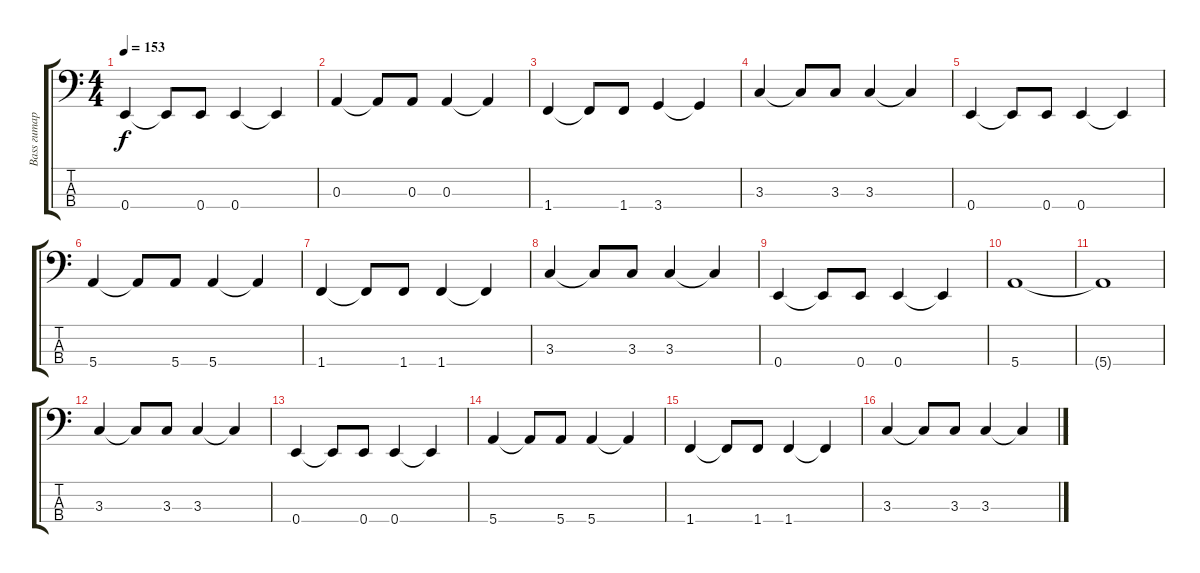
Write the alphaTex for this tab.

\track ("Bass гитара" "Bass гитар") {instrument fretlessbass}
\staff {score tabs}
\tuning (G2 D2 A1 E1) {hide}
\ts (4 4)
\tempo 153
\clef f4
\ks c
0.4.4{dy f} 0.4{t}.8 0.4.8 0.4.4 0.4{t}.4 |
0.3.4 0.3{t}.8 0.3.8 0.3.4 0.3{t}.4 |
1.4.4 1.4{t}.8 1.4.8 3.4.4 3.4{t}.4 |
3.3.4 3.3{t}.8 3.3.8 3.3.4 3.3{t}.4 |
0.4.4 0.4{t}.8 0.4.8 0.4.4 0.4{t}.4 |
5.4.4 5.4{t}.8 5.4.8 5.4.4 5.4{t}.4 |
1.4.4 1.4{t}.8 1.4.8 1.4.4 1.4{t}.4 |
3.3.4 3.3{t}.8 3.3.8 3.3.4 3.3{t}.4 |
0.4.4 0.4{t}.8 0.4.8 0.4.4 0.4{t}.4 |
5.4.1 |
5.4{t}.1 |
3.3.4 3.3{t}.8 3.3.8 3.3.4 3.3{t}.4 |
0.4.4 0.4{t}.8 0.4.8 0.4.4 0.4{t}.4 |
5.4.4 5.4{t}.8 5.4.8 5.4.4 5.4{t}.4 |
1.4.4 1.4{t}.8 1.4.8 1.4.4 1.4{t}.4 |
3.3.4 3.3{t}.8 3.3.8 3.3.4 3.3{t}.4
